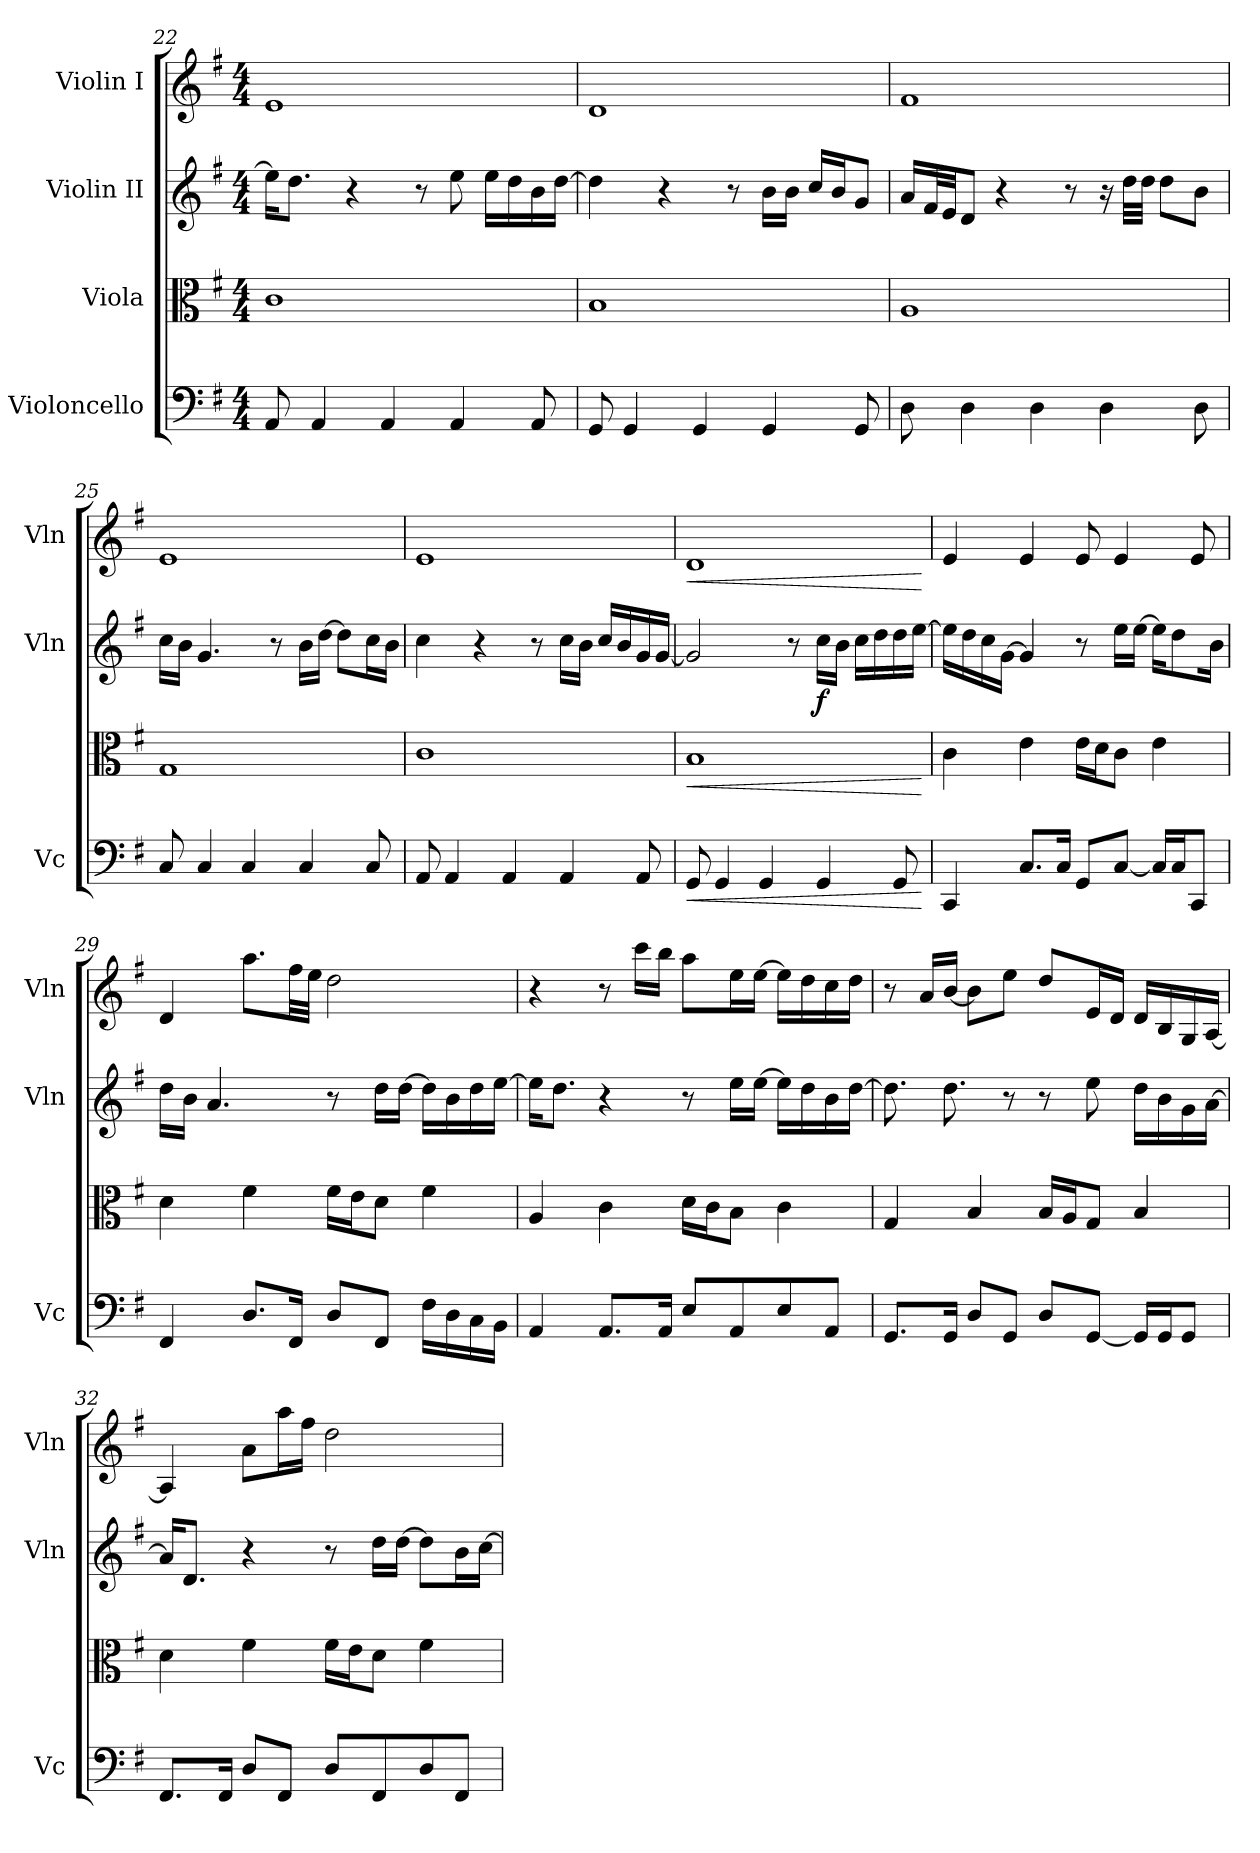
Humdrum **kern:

**kern	**dynam	**kern	**dynam	**kern	**dynam	**kern	**dynam
*part4	*part4	*part3	*part3	*part2	*part2	*part1	*part1
*staff4	*staff4	*staff3	*staff3	*staff2	*staff2	*staff1	*staff1
*I"Violoncello	*	*I"Viola	*	*I"Violin II	*	*I"Violin I	*
*I'Vc	*	*	*	*I'Vln	*	*I'Vln	*
!!LO:LB:g=z
*clefF4	*	*clefC3	*	*clefG2	*	*clefG2	*
*k[f#]	*	*k[f#]	*	*k[f#]	*	*k[f#]	*
*M4/4	*	*M4/4	*	*M4/4	*	*M4/4	*
=22	=22	=22	=22	=22	=22	=22	=22
8AA/	.	1c	.	16ee\KL]	.	1e	.
.	.	.	.	8.dd\J	.	.	.
4AA/	.	.	.	.	.	.	.
.	.	.	.	4r	.	.	.
4AA/	.	.	.	.	.	.	.
.	.	.	.	8r	.	.	.
4AA/	.	.	.	8ee\	.	.	.
.	.	.	.	16ee\LL	.	.	.
.	.	.	.	16dd\	.	.	.
8AA/	.	.	.	16b\	.	.	.
.	.	.	.	[16dd\JJ	.	.	.
=23	=23	=23	=23	=23	=23	=23	=23
8GG/	.	1B	.	4dd\]	.	1d	.
4GG/	.	.	.	.	.	.	.
.	.	.	.	4r	.	.	.
4GG/	.	.	.	.	.	.	.
.	.	.	.	8r	.	.	.
4GG/	.	.	.	16b\LL	.	.	.
.	.	.	.	16b\JJ	.	.	.
.	.	.	.	16cc/LL	.	.	.
.	.	.	.	16b/J	.	.	.
8GG/	.	.	.	8g/J	.	.	.
=24	=24	=24	=24	=24	=24	=24	=24
8D\	.	1A	.	16a/LL	.	1f#	.
.	.	.	.	32f#/L	.	.	.
.	.	.	.	32e/JJ	.	.	.
4D\	.	.	.	8d/J	.	.	.
.	.	.	.	4r	.	.	.
4D\	.	.	.	.	.	.	.
.	.	.	.	8r	.	.	.
4D\	.	.	.	16r	.	.	.
.	.	.	.	32dd\LLL	.	.	.
.	.	.	.	32dd\JJJ	.	.	.
.	.	.	.	8dd\L	.	.	.
8D\	.	.	.	8b\J	.	.	.
=25	=25	=25	=25	=25	=25	=25	=25
8C/	.	1G	.	16cc\LL	.	1e	.
.	.	.	.	16b\JJ	.	.	.
4C/	.	.	.	4.g/	.	.	.
4C/	.	.	.	.	.	.	.
.	.	.	.	8r	.	.	.
4C/	.	.	.	16b\LL	.	.	.
.	.	.	.	[16dd\JJ	.	.	.
.	.	.	.	8dd\L]	.	.	.
8C/	.	.	.	16cc\L	.	.	.
.	.	.	.	16b\JJ	.	.	.
!!LO:PB:g=z
=26	=26	=26	=26	=26	=26	=26	=26
8AA/	.	1c	.	4cc\	.	1e	.
4AA/	.	.	.	.	.	.	.
.	.	.	.	4r	.	.	.
4AA/	.	.	.	.	.	.	.
.	.	.	.	8r	.	.	.
4AA/	.	.	.	16cc\LL	.	.	.
.	.	.	.	16b\JJ	.	.	.
.	.	.	.	16cc/LL	.	.	.
.	.	.	.	16b/	.	.	.
8AA/	.	.	.	16g/	.	.	.
.	.	.	.	[16g/JJ	.	.	.
=27	=27	=27	=27	=27	=27	=27	=27
!	!LO:HP:b	!	!LO:HP:b	!	!	!	!LO:HP:b
8GG/	<	1B	<	2g/]	.	1d	<
4GG/	.	.	.	.	.	.	.
4GG/	.	.	.	.	.	.	.
.	.	.	.	8r	.	.	.
!	!	!	!	!	!LO:DY:b	!	!
4GG/	.	.	.	16cc\LL	f	.	.
.	.	.	.	16b\JJ	.	.	.
.	.	.	.	16cc\LL	.	.	.
.	.	.	.	16dd\	.	.	.
8GG/	.	.	.	16dd\	.	.	.
.	.	.	.	[16ee\JJ	.	.	.
.	[	.	[	.	.	.	[
=28	=28	=28	=28	=28	=28	=28	=28
4CC/	.	4c\	.	16ee\LL]	.	4e/	.
.	.	.	.	16dd\	.	.	.
.	.	.	.	16cc\	.	.	.
.	.	.	.	[16g\JJ	.	.	.
8.C/L	.	4e\	.	4g/]	.	4e/	.
16C/Jk	.	.	.	.	.	.	.
8GG/L	.	16e\LL	.	8r	.	8e/	.
.	.	16d\J	.	.	.	.	.
[8C/J	.	8c\J	.	16ee\LL	.	4e/	.
.	.	.	.	[16ee\JJ	.	.	.
16C/LL]	.	4e\	.	16ee\KL]	.	.	.
16C/J	.	.	.	8dd\	.	.	.
8CC/J	.	.	.	.	.	8e/	.
.	.	.	.	16b\Jk	.	.	.
!!LO:LB:g=z
=29	=29	=29	=29	=29	=29	=29	=29
4FF#/	.	4d\	.	16dd\LL	.	4d/	.
.	.	.	.	16b\JJ	.	.	.
.	.	.	.	4.a/	.	.	.
8.D/L	.	4f#\	.	.	.	8.aa\L	.
16FF#/Jk	.	.	.	.	.	32ff#\LL	.
.	.	.	.	.	.	32ee\JJJ	.
8D/L	.	16f#\LL	.	8r	.	2dd\	.
.	.	16e\J	.	.	.	.	.
8FF#/J	.	8d\J	.	16dd\LL	.	.	.
.	.	.	.	[16dd\JJ	.	.	.
16F#\LL	.	4f#\	.	16dd\LL]	.	.	.
16D\	.	.	.	16b\	.	.	.
16C\	.	.	.	16dd\	.	.	.
16BB\JJ	.	.	.	[16ee\JJ	.	.	.
=30	=30	=30	=30	=30	=30	=30	=30
4AA/	.	4A/	.	16ee\KL]	.	4r	.
.	.	.	.	8.dd\J	.	.	.
8.AA/L	.	4c\	.	4r	.	8r	.
.	.	.	.	.	.	16ccc\LL	.
16AA/Jk	.	.	.	.	.	16bb\JJ	.
8E/L	.	16d\LL	.	8r	.	8aa\L	.
.	.	16c\J	.	.	.	.	.
8AA/	.	8B\J	.	16ee\LL	.	16ee\L	.
.	.	.	.	[16ee\JJ	.	[16ee\JJ	.
8E/	.	4c\	.	16ee\LL]	.	16ee\LL]	.
.	.	.	.	16dd\	.	16dd\	.
8AA/J	.	.	.	16b\	.	16cc\	.
.	.	.	.	[16dd\JJ	.	16dd\JJ	.
=31	=31	=31	=31	=31	=31	=31	=31
8.GG/L	.	4G/	.	8.dd\]	.	8r	.
.	.	.	.	.	.	16a/LL	.
16GG/Jk	.	.	.	8.dd\	.	[16b/JJ	.
8D/L	.	4B/	.	.	.	8b\L]	.
8GG/J	.	.	.	8r	.	8ee\J	.
8D/L	.	16B/LL	.	8r	.	8dd/L	.
.	.	16A/J	.	.	.	.	.
[8GG/J	.	8G/J	.	8ee\	.	16e/L	.
.	.	.	.	.	.	16d/JJ	.
16GG/LL]	.	4B/	.	16dd\LL	.	16d/LL	.
16GG/J	.	.	.	16b\	.	16B/	.
8GG/J	.	.	.	16g\	.	16G/	.
.	.	.	.	[16a\JJ	.	[16A/JJ	.
!!LO:LB:g=z
=32	=32	=32	=32	=32	=32	=32	=32
8.FF#/L	.	4d\	.	16a/KL]	.	4A/]	.
.	.	.	.	8.d/J	.	.	.
16FF#/Jk	.	.	.	.	.	.	.
8D/L	.	4f#\	.	4r	.	8a\L	.
8FF#/J	.	.	.	.	.	16aa\L	.
.	.	.	.	.	.	16ff#\JJ	.
8D/L	.	16f#\LL	.	8r	.	2dd\	.
.	.	16e\J	.	.	.	.	.
8FF#/	.	8d\J	.	16dd\LL	.	.	.
.	.	.	.	[16dd\JJ	.	.	.
8D/	.	4f#\	.	8dd\L]	.	.	.
8FF#/J	.	.	.	16b\L	.	.	.
.	.	.	.	[16cc\JJ	.	.	.
=	=	=	=	=	=	=	=
*-	*-	*-	*-	*-	*-	*-	*-
